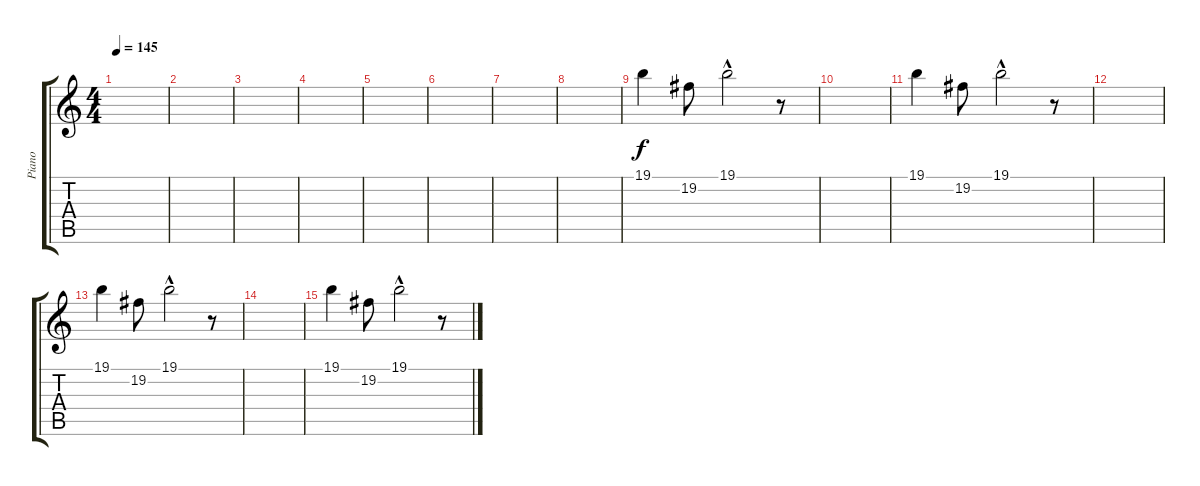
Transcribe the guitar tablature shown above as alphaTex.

\track ("Piano" "Piano") {instrument brightacousticpiano}
\staff {score tabs}
\tuning (E4 B3 G3 D3 A2 E2) {hide}
\ts (4 4)
\tempo 145
\clef g2
\ks c
|
|
|
|
|
|
|
|
19.1.4 19.2.8 19.1{hac}.2 r.8 |
|
19.1.4 19.2.8 19.1{hac}.2 r.8 |
|
19.1.4 19.2.8 19.1{hac}.2 r.8 |
|
19.1.4 19.2.8 19.1{hac}.2 r.8
